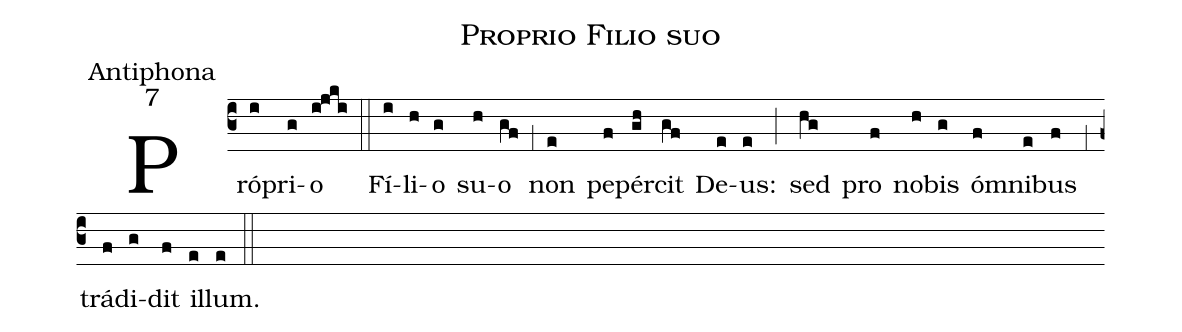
name:Proprio Filio suo;
office-part:Antiphona;
mode:7;
%%
(c3) Pró(i)pri(g)o(i!jki) (::) Fí(i)li(h)o(g) su(h)o(gf) (;1) non(e) pe(f)pér(gh)cit(gf) De(e)us:(e) (;) sed(hg) pro(f) no(h)bis(g) ó(f)mni(e)bus(f) (;1) trá(f)di(g)dit(f) il(e)lum.(e) (::)
